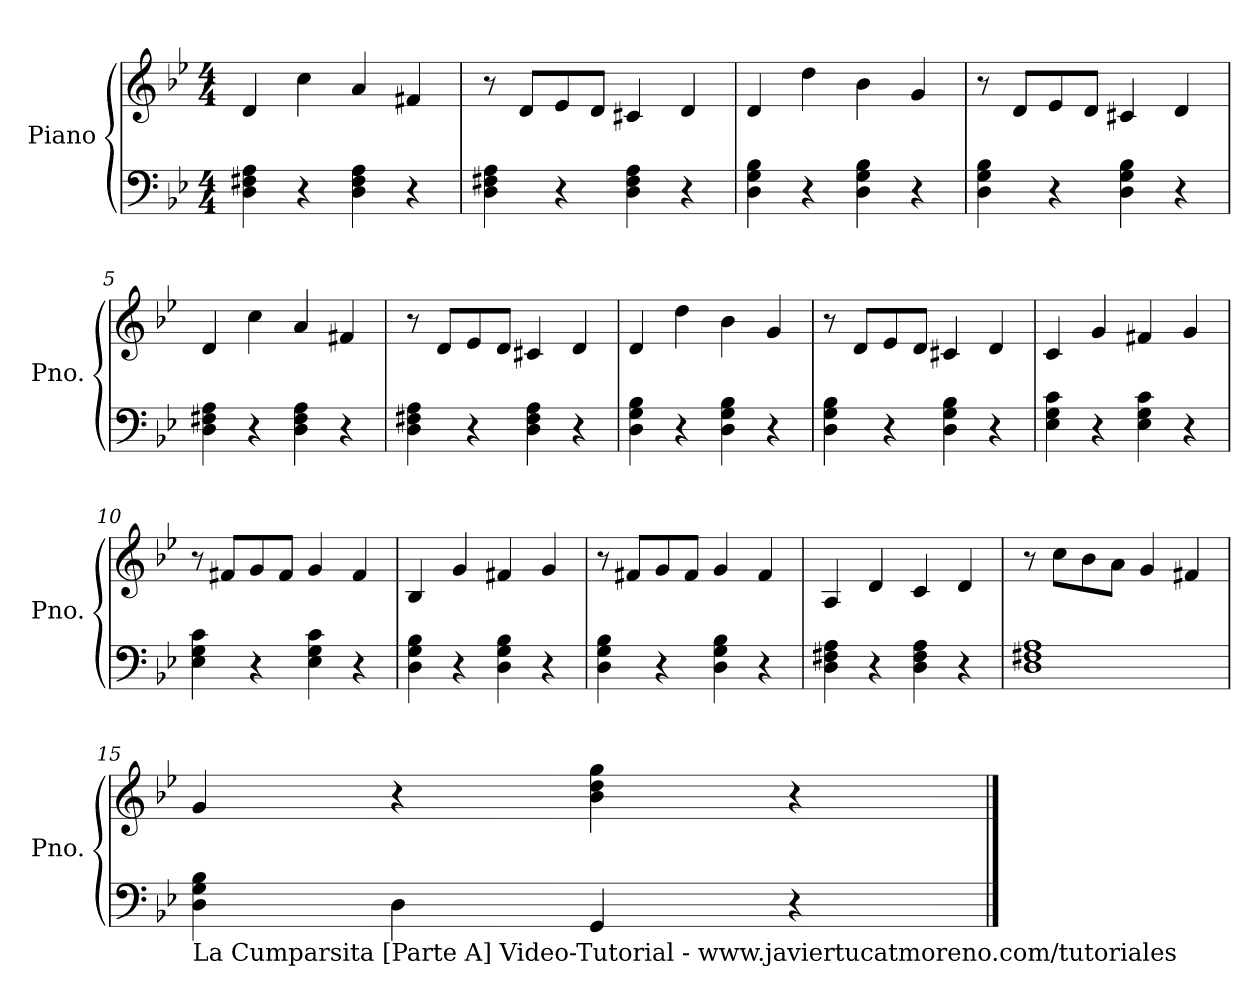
**kern	**kern
*part1	*part1
*staff2	*staff1
*I"Piano	*
*I'Pno.	*
*clefF4	*clefG2
*k[b-e-]	*k[b-e-]
*M4/4	*M4/4
*MM96	*MM96
=1	=1
4D\<<< 4F#X\<<< 4A\<<<	4d/
4r	4cc\
4D\ 4F#\ 4A\	4a/
4r	4f#X/
=2	=2
4D\ 4F#X\ 4A\	8r
.	8d/L
4r	8e-/
.	8d/J
4D\ 4F#\ 4A\	4c#X/
4r	4d/
=3	=3
4D\<<< 4G\<<< 4B-\<<<	4d/
4r	4dd\
4D\ 4G\ 4B-\	4b-\
4r	4g/
!!LO:LB:g=z
=4	=4
4D\ 4G\ 4B-\	8r
.	8d/L
4r	8e-/
.	8d/J
4D\ 4G\ 4B-\	4c#X/
4r	4d/
=5	=5
4D\ 4F#X\ 4A\	4d/
4r	4cc\
4D\ 4F#\ 4A\	4a/
4r	4f#X/
=6	=6
4D\ 4F#X\ 4A\	8r
.	8d/L
4r	8e-/
.	8d/J
4D\ 4F#\ 4A\	4c#X/
4r	4d/
=7	=7
4D\ 4G\ 4B-\	4d/
4r	4dd\
4D\ 4G\ 4B-\	4b-\
4r	4g/
!!LO:LB:g=z
=8	=8
4D\ 4G\ 4B-\	8r
.	8d/L
4r	8e-/
.	8d/J
4D\ 4G\ 4B-\	4c#X/
4r	4d/
=9	=9
4E-\<< 4G\<< 4c\<<	4c/
4r	4g/
4E-\< 4G\< 4c\<	4f#X/
4r	4g/
=10	=10
4E-\ 4G\ 4c\	8r
.	8f#X/L
4r	8g/
.	8f#/J
4E-\ 4G\ 4c\	4g/
4r	4f#/
=11	=11
4D\ 4G\ 4B-\	4B-/
4r	4g/
4D\ 4G\ 4B-\	4f#X/
4r	4g/
!!LO:PB:g=z
=12	=12
4D\ 4G\ 4B-\	8r
.	8f#X/L
4r	8g/
.	8f#/J
4D\ 4G\ 4B-\	4g/
4r	4f#/
=13	=13
4D\ 4F#X\ 4A\	4A/
4r	4d/
4D\ 4F#\ 4A\	4c/
4r	4d/
=14	=14
1D 1F#X 1A	8r
.	8cc\L
.	8b-\
.	8a\J
.	4g/
.	4f#X/
=15	=15
!LO:TX:b:t=La Cumparsita [Parte A] Video-Tutorial - www.javiertucatmoreno.com/tutoriales	!
4D\ 4G\ 4B-\	4g/
4D<\	4r
4GG</	4b-\ 4dd\ 4gg\
4r	4r
==	==
*-	*-
